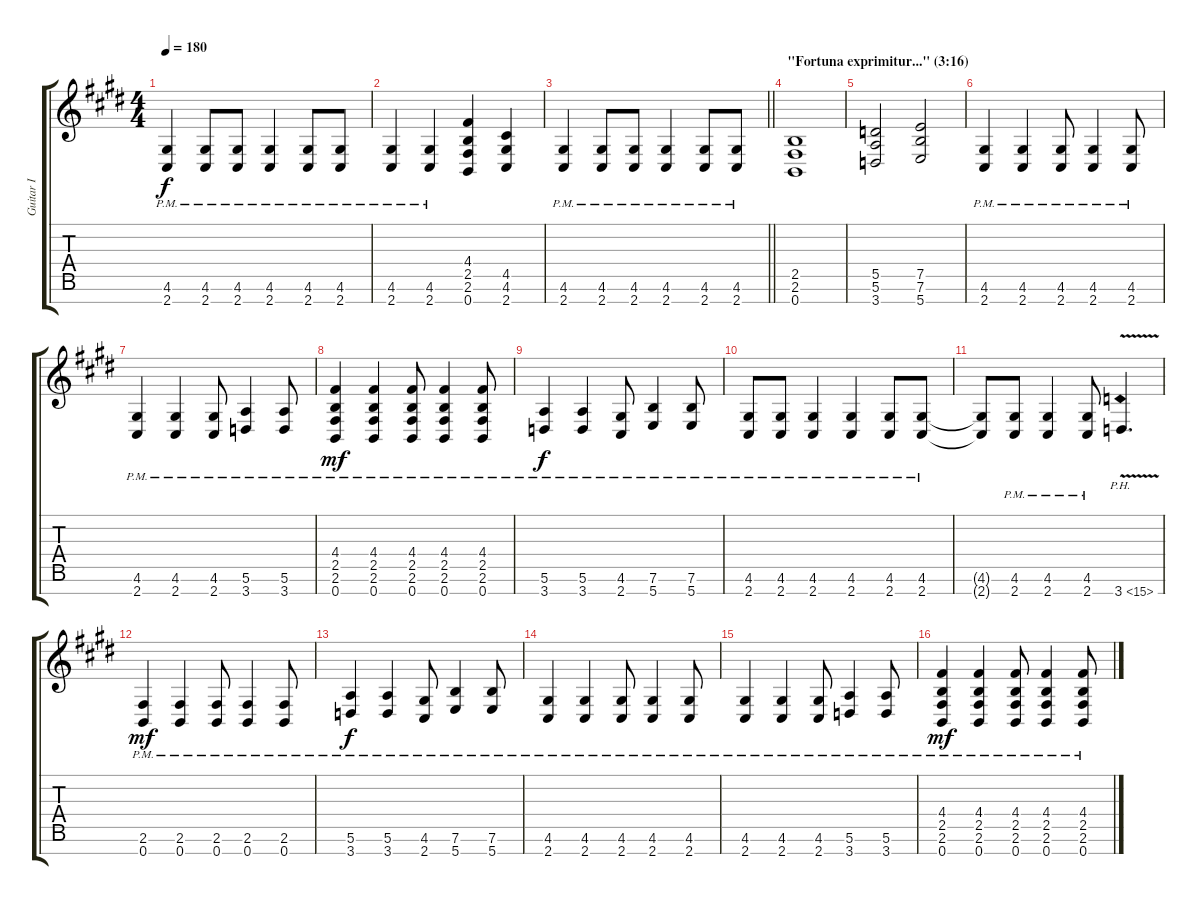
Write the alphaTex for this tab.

\track ("Guitar I" "Guitar I") {instrument distortionguitar}
\staff {score tabs}
\tuning (E4 B3 G3 D3 A2 E2 B1) {hide}
\ts (4 4)
\tempo 180
\clef g2
\ks c#minor
(4.6{pm} 2.7{pm}).4{dy f} (4.6{pm} 2.7{pm}).8 (4.6{pm} 2.7{pm}).8 (4.6{pm} 2.7{pm}).4 (4.6{pm} 2.7{pm}).8 (4.6{pm} 2.7{pm}).8 |
(4.6{pm} 2.7{pm}).4 (4.6{pm} 2.7{pm}).4 (4.4 2.5 2.6 0.7).4 (4.5 4.6 2.7).4 |
\barLineRight lightlight
(4.6{pm} 2.7{pm}).4 (4.6{pm} 2.7{pm}).8 (4.6{pm} 2.7{pm}).8 (4.6{pm} 2.7{pm}).4 (4.6{pm} 2.7{pm}).8 (4.6{pm} 2.7{pm}).8 |
\section ("" "\"Fortuna exprimitur...\" (3:16)")
(2.5 2.6 0.7).1 |
(5.5 5.6 3.7).2 (7.5 7.6 5.7).2 |
(4.6{pm} 2.7{pm}).4 (4.6{pm} 2.7{pm}).4 (4.6{pm} 2.7{pm}).8 (4.6{pm} 2.7{pm}).4 (4.6{pm} 2.7{pm}).8 |
(4.6{pm} 2.7{pm}).4 (4.6{pm} 2.7{pm}).4 (4.6{pm} 2.7{pm}).8 (5.6{pm} 3.7{pm}).4 (5.6{pm} 3.7{pm}).8 |
(4.4{pm} 2.5{pm} 2.6{pm} 0.7{pm}).4{dy mf} (4.4{pm} 2.5{pm} 2.6{pm} 0.7{pm}).4 (4.4{pm} 2.5{pm} 2.6{pm} 0.7{pm}).8 (4.4{pm} 2.5{pm} 2.6{pm} 0.7{pm}).4 (4.4{pm} 2.5{pm} 2.6{pm} 0.7{pm}).8 |
(5.6{pm} 3.7{pm}).4{dy f} (5.6{pm} 3.7{pm}).4 (4.6{pm} 2.7{pm}).8 (7.6{pm} 5.7{pm}).4 (7.6{pm} 5.7{pm}).8 |
(4.6{pm} 2.7{pm}).8 (4.6{pm} 2.7{pm}).8 (4.6{pm} 2.7{pm}).4 (4.6{pm} 2.7{pm}).4 (4.6{pm} 2.7{pm}).8 (4.6{pm} 2.7{pm}).8 |
(4.6{t} 2.7{t}).8 (4.6{pm} 2.7{pm}).8 (4.6{pm} 2.7{pm}).4 (4.6{pm} 2.7{pm}).8 3.7{ph 12 v}.4{d} |
(2.6{pm} 0.7{pm}).4{dy mf} (2.6{pm} 0.7{pm}).4 (2.6{pm} 0.7{pm}).8 (2.6{pm} 0.7{pm}).4 (2.6{pm} 0.7{pm}).8 |
(5.6{pm} 3.7{pm}).4{dy f} (5.6{pm} 3.7{pm}).4 (4.6{pm} 2.7{pm}).8 (7.6{pm} 5.7{pm}).4 (7.6{pm} 5.7{pm}).8 |
(4.6{pm} 2.7{pm}).4 (4.6{pm} 2.7{pm}).4 (4.6{pm} 2.7{pm}).8 (4.6{pm} 2.7{pm}).4 (4.6{pm} 2.7{pm}).8 |
(4.6{pm} 2.7{pm}).4 (4.6{pm} 2.7{pm}).4 (4.6{pm} 2.7{pm}).8 (5.6{pm} 3.7{pm}).4 (5.6{pm} 3.7{pm}).8 |
(4.4{pm} 2.5{pm} 2.6{pm} 0.7{pm}).4{dy mf} (4.4{pm} 2.5{pm} 2.6{pm} 0.7{pm}).4 (4.4{pm} 2.5{pm} 2.6{pm} 0.7{pm}).8 (4.4{pm} 2.5{pm} 2.6{pm} 0.7{pm}).4 (4.4{pm} 2.5{pm} 2.6{pm} 0.7{pm}).8
